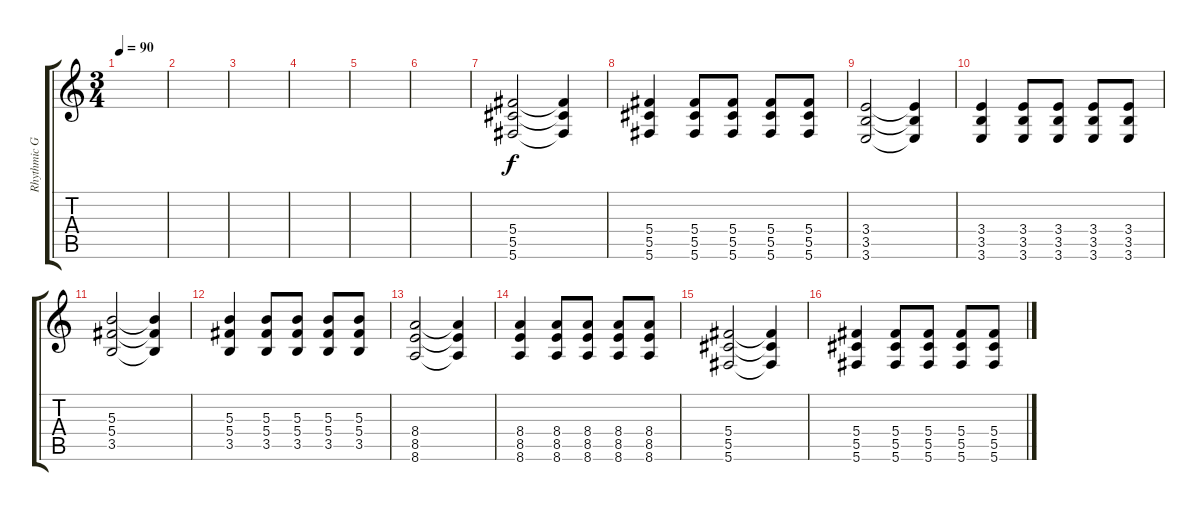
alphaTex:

\track ("Rhythmic Guitar" "Rhythmic G") {instrument distortionguitar}
\staff {score tabs}
\tuning (Eb4 Bb3 Gb3 Db3 Ab2 Db2) {hide}
\ts (3 4)
\tempo 90
\clef g2
\ks c
|
|
|
|
|
|
(5.4 5.5 5.6).2 (5.4{t} 5.5{t} 5.6{t}).4 |
(5.4 5.5 5.6).4 (5.4 5.5 5.6).8 (5.4 5.5 5.6).8 (5.4 5.5 5.6).8 (5.4 5.5 5.6).8 |
(3.4 3.5 3.6).2 (3.4{t} 3.5{t} 3.6{t}).4 |
(3.4 3.5 3.6).4 (3.4 3.5 3.6).8 (3.4 3.5 3.6).8 (3.4 3.5 3.6).8 (3.4 3.5 3.6).8 |
(5.3 5.4 3.5).2 (5.3{t} 5.4{t} 3.5{t}).4 |
(5.3 5.4 3.5).4 (5.3 5.4 3.5).8 (5.3 5.4 3.5).8 (5.3 5.4 3.5).8 (5.3 5.4 3.5).8 |
(8.4 8.5 8.6).2 (8.4{t} 8.5{t} 8.6{t}).4 |
(8.4 8.5 8.6).4 (8.4 8.5 8.6).8 (8.4 8.5 8.6).8 (8.4 8.5 8.6).8 (8.4 8.5 8.6).8 |
(5.4 5.5 5.6).2 (5.4{t} 5.5{t} 5.6{t}).4 |
(5.4 5.5 5.6).4 (5.4 5.5 5.6).8 (5.4 5.5 5.6).8 (5.4 5.5 5.6).8 (5.4 5.5 5.6).8
